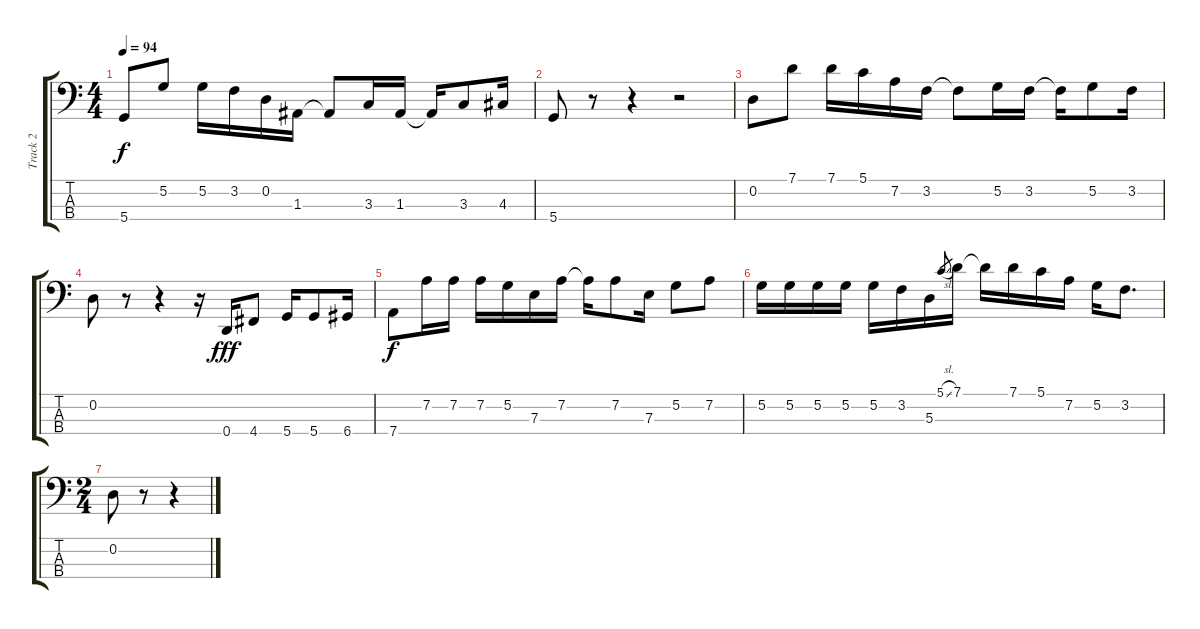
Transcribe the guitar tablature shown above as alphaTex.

\track ("Track 2" "Track 2") {instrument electricbassfinger}
\staff {score tabs}
\tuning (G2 D2 A1 D1) {hide}
\ts (4 4)
\tempo 94
\clef f4
\ks c
5.4.8{dy f} 5.2.8 5.2.16 3.2.16 0.2.16 1.3.16 1.3{t}.8 3.3.16 1.3.16 1.3{t}.16 3.3.8 4.3.16 |
5.4.8 r.8 r.4 r.2 |
0.2.8 7.1.8 7.1.16 5.1.16 7.2.16 3.2.16 3.2{t}.8 5.2.16 3.2.16 3.2{t}.16 5.2.8 3.2.16 |
0.2.8 r.8 r.4 r.16 0.4.16{dy fff} 4.4.8 5.4.16 5.4.8 6.4.16 |
7.4.8{dy f} 7.2.16 7.2.16 7.2.16 5.2.16 7.3.16 7.2.16 7.2{t}.16 7.2.8 7.3.16 5.2.8 7.2.8 |
5.2.16 5.2.16 5.2.16 5.2.16 5.2.16 3.2.16 5.3.16 5.1{sl}.8{gr} 7.1.16 7.1{t}.16 7.1.16 5.1.16 7.2.16 5.2.16 3.2.8{d} |
\ts (2 4)
0.2.8 r.8 r.4
